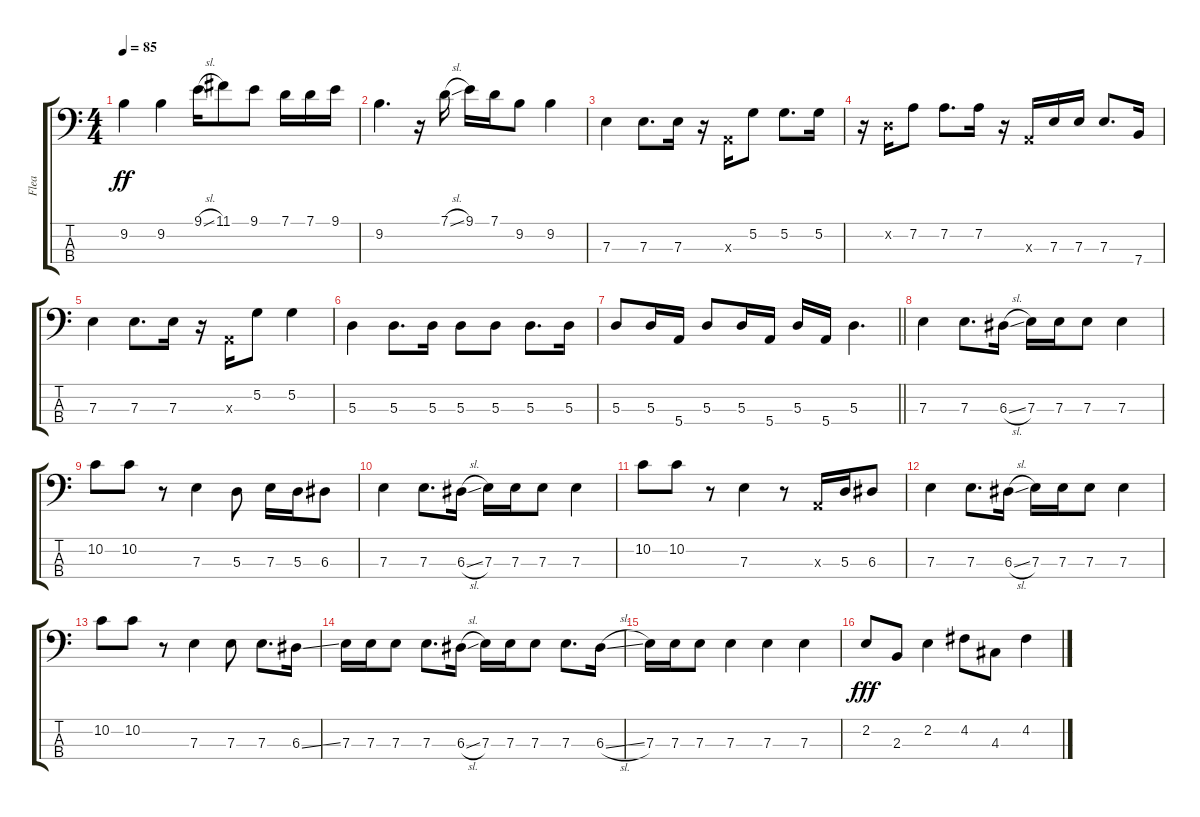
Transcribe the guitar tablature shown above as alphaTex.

\track ("Flea" "Flea") {instrument electricbassfinger}
\staff {score tabs}
\tuning (G2 D2 A1 E1) {hide}
\ts (4 4)
\tempo 85
\clef f4
\ks c
9.2.4{dy ff} 9.2.4 9.1{sl}.16 11.1.8 9.1.8 7.1.16 7.1.16 9.1.16 |
9.2.4{d} r.16 7.1{sl}.16 9.1.16 7.1.16 9.2.8 9.2.4 |
7.3.4 7.3.8{d} 7.3.16 r.16 0.3{x}.16 5.2.8 5.2.8{d} 5.2.16 |
r.16 0.2{x}.16 7.2.8 7.2.8{d} 7.2.16 r.16 0.3{x}.16 7.3.16 7.3.16 7.3.8{d} 7.4.16 |
7.3.4 7.3.8{d} 7.3.16 r.16 0.3{x}.16 5.2.8 5.2.4 |
5.3.4 5.3.8{d} 5.3.16 5.3.8 5.3.8 5.3.8{d} 5.3.16 |
\barLineRight lightlight
5.3.8 5.3.16 5.4.16 5.3.8 5.3.16 5.4.16 5.3.16 5.4.16 5.3.4{d} |
7.3.4 7.3.8{d} 6.3{sl}.16 7.3.16 7.3.16 7.3.8 7.3.4 |
10.2.8 10.2.8 r.8 7.3.4 5.3.8 7.3.16 5.3.16 6.3.8 |
7.3.4 7.3.8{d} 6.3{sl}.16 7.3.16 7.3.16 7.3.8 7.3.4 |
10.2.8 10.2.8 r.8 7.3.4 r.8 0.3{x}.16 5.3.16 6.3.8 |
7.3.4 7.3.8{d} 6.3{sl}.16 7.3.16 7.3.16 7.3.8 7.3.4 |
10.2.8 10.2.8 r.8 7.3.4 7.3.8 7.3.8{d} 6.3{ss}.16 |
7.3.16 7.3.16 7.3.8 7.3.8{d} 6.3{sl}.16 7.3.16 7.3.16 7.3.8 7.3.8{d} 6.3{sl}.16 |
7.3.16 7.3.16 7.3.8 7.3.4 7.3.4 7.3.4 |
2.2.8{dy fff} 2.3.8 2.2.4 4.2.8 4.3.8 4.2.4
